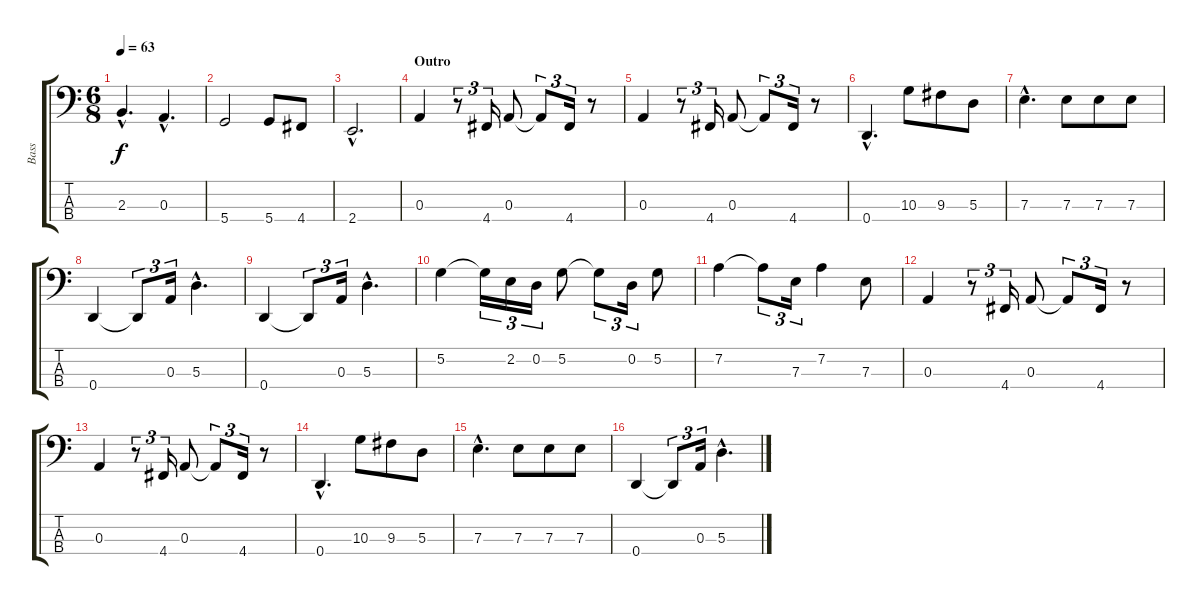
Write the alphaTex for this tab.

\track ("Bass" "Bass") {instrument acousticbass}
\staff {score tabs}
\tuning (G2 D2 A1 D1) {hide}
\ts (6 8)
\tempo 63
\clef f4
\ks c
2.3{hac}.4{d dy f} 0.3{hac}.4{d} |
5.4.2 5.4.8 4.4.8 |
2.4{hac}.2{d} |
\section ("" "Outro")
0.3.4 r.8{tu (3 2)} 4.4.16{tu (3 2)} 0.3.8 0.3{t}.8{tu (3 2)} 4.4.16{tu (3 2)} r.8 |
0.3.4 r.8{tu (3 2)} 4.4.16{tu (3 2)} 0.3.8 0.3{t}.8{tu (3 2)} 4.4.16{tu (3 2)} r.8 |
0.4{hac}.4{d} 10.3.8 9.3.8 5.3.8 |
7.3{hac}.4{d} 7.3.8 7.3.8 7.3.8 |
0.4.4 0.4{t}.8{tu (3 2)} 0.3.16{tu (3 2)} 5.3{hac}.4{d} |
0.4.4 0.4{t}.8{tu (3 2)} 0.3.16{tu (3 2)} 5.3{hac}.4{d} |
5.2.4 5.2{t}.16{tu (3 2)} 2.2.16{tu (3 2)} 0.2.16{tu (3 2)} 5.2.8 5.2{t}.8{tu (3 2)} 0.2.16{tu (3 2)} 5.2.8 |
7.2.4 7.2{t}.8{tu (3 2)} 7.3.16{tu (3 2)} 7.2.4 7.3.8 |
0.3.4 r.8{tu (3 2)} 4.4.16{tu (3 2)} 0.3.8 0.3{t}.8{tu (3 2)} 4.4.16{tu (3 2)} r.8 |
0.3.4 r.8{tu (3 2)} 4.4.16{tu (3 2)} 0.3.8 0.3{t}.8{tu (3 2)} 4.4.16{tu (3 2)} r.8 |
0.4{hac}.4{d} 10.3.8 9.3.8 5.3.8 |
7.3{hac}.4{d} 7.3.8 7.3.8 7.3.8 |
0.4.4 0.4{t}.8{tu (3 2)} 0.3.16{tu (3 2)} 5.3{hac}.4{d}
